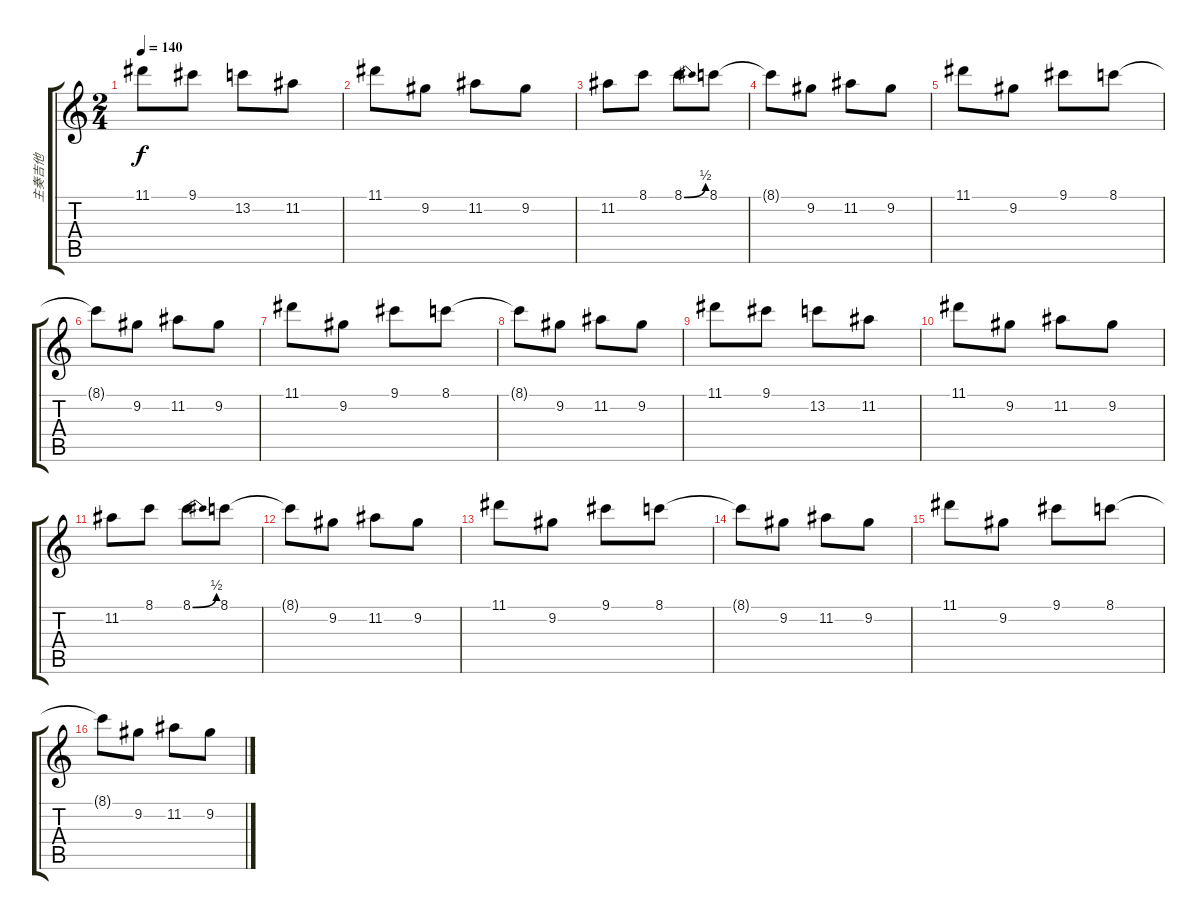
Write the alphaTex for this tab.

\track ("主奏吉他" "主奏吉他") {instrument acousticguitarsteel}
\staff {score tabs}
\tuning (E4 B3 G3 D3 A2 E2) {hide}
\ts (2 4)
\tempo 140
\clef g2
\ks c
11.1.8{dy f} 9.1.8 13.2.8 11.2.8 |
11.1.8 9.2.8 11.2.8 9.2.8 |
11.2.8 8.1.8 8.1{be (bend 0 0 60 2)}.8 8.1.8 |
8.1{t}.8 9.2.8 11.2.8 9.2.8 |
11.1.8 9.2.8 9.1.8 8.1.8 |
8.1{t}.8 9.2.8 11.2.8 9.2.8 |
11.1.8 9.2.8 9.1.8 8.1.8 |
8.1{t}.8 9.2.8 11.2.8 9.2.8 |
11.1.8 9.1.8 13.2.8 11.2.8 |
11.1.8 9.2.8 11.2.8 9.2.8 |
11.2.8 8.1.8 8.1{be (bend 0 0 60 2)}.8 8.1.8 |
8.1{t}.8 9.2.8 11.2.8 9.2.8 |
11.1.8 9.2.8 9.1.8 8.1.8 |
8.1{t}.8 9.2.8 11.2.8 9.2.8 |
11.1.8 9.2.8 9.1.8 8.1.8 |
8.1{t}.8 9.2.8 11.2.8 9.2.8
